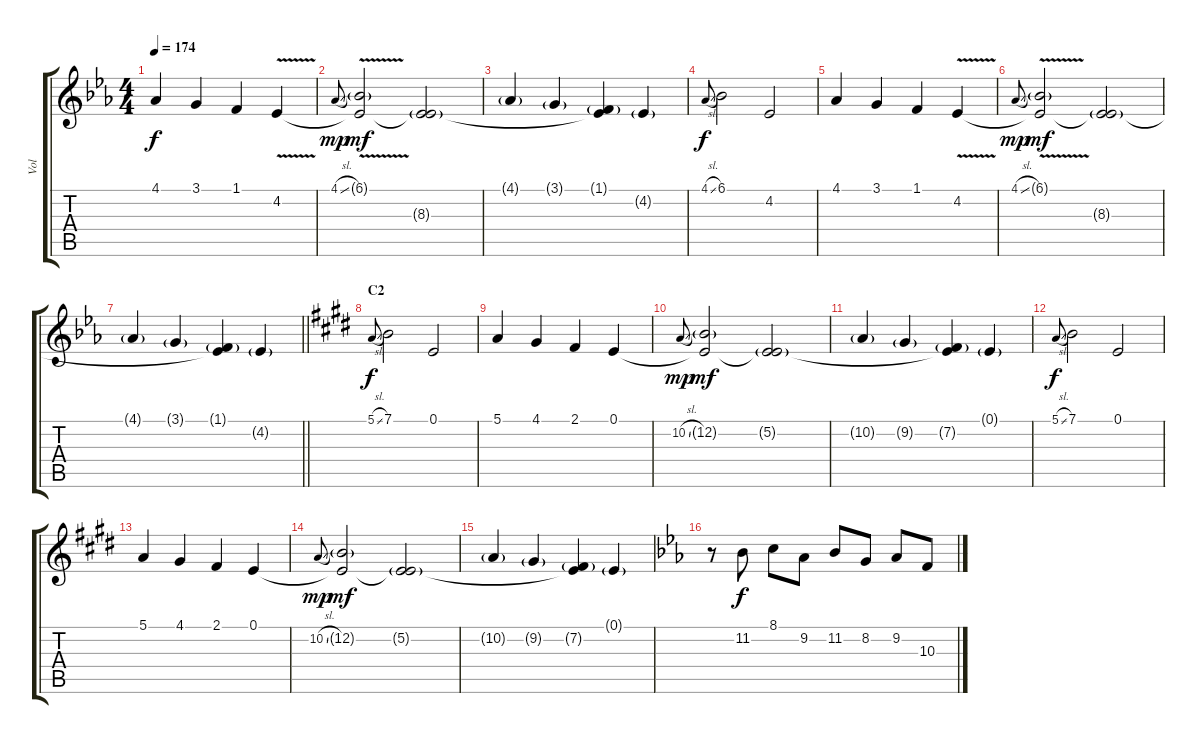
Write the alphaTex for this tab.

\track ("Vol" "Vol") {instrument oboe}
\staff {score tabs}
\tuning (E4 B3 G3 D3 A2 E2) {hide}
\ts (4 4)
\tempo 174
\clef g2
\ks eb
4.1.4{dy f} 3.1.4 1.1.4 4.2{v}.4 |
4.1{sl}.8{gr onbeat dy mp} (6.1{g} 4.2{t}).2{dy mf} (4.2{t} 8.3{g}).2 |
4.1{g}.4 3.1{g}.4 (1.1{g} 4.2{t}).4 4.2{g}.4 |
4.1{sl}.8{gr onbeat dy f} 6.1.2 4.2.2 |
4.1.4 3.1.4 1.1.4 4.2{v}.4 |
4.1{sl}.8{gr onbeat dy mp} (6.1{g} 4.2{t}).2{dy mf} (4.2{t} 8.3{g}).2 |
\barLineRight lightlight
4.1{g}.4 3.1{g}.4 (1.1{g} 4.2{t}).4 4.2{g}.4 |
\section ("" "C2")
\ks e
5.1{sl}.8{gr onbeat dy f} 7.1.2 0.1.2 |
5.1.4 4.1.4 2.1.4 0.1.4 |
10.2{sl}.8{gr onbeat dy mp} (0.1{t} 12.2{g}).2{dy mf} (0.1{t} 5.2{g}).2 |
10.2{g}.4 9.2{g}.4 (0.1{t} 7.2{g}).4 0.1{g}.4 |
5.1{sl}.8{gr onbeat dy f} 7.1.2 0.1.2 |
5.1.4 4.1.4 2.1.4 0.1.4 |
10.2{sl}.8{gr onbeat dy mp} (0.1{t} 12.2{g}).2{dy mf} (0.1{t} 5.2{g}).2 |
10.2{g}.4 9.2{g}.4 (0.1{t} 7.2{g}).4 0.1{g}.4 |
\ks eb
r.8 11.2.8{dy f} 8.1.8 9.2.8 11.2.8 8.2.8 9.2.8 10.3.8
